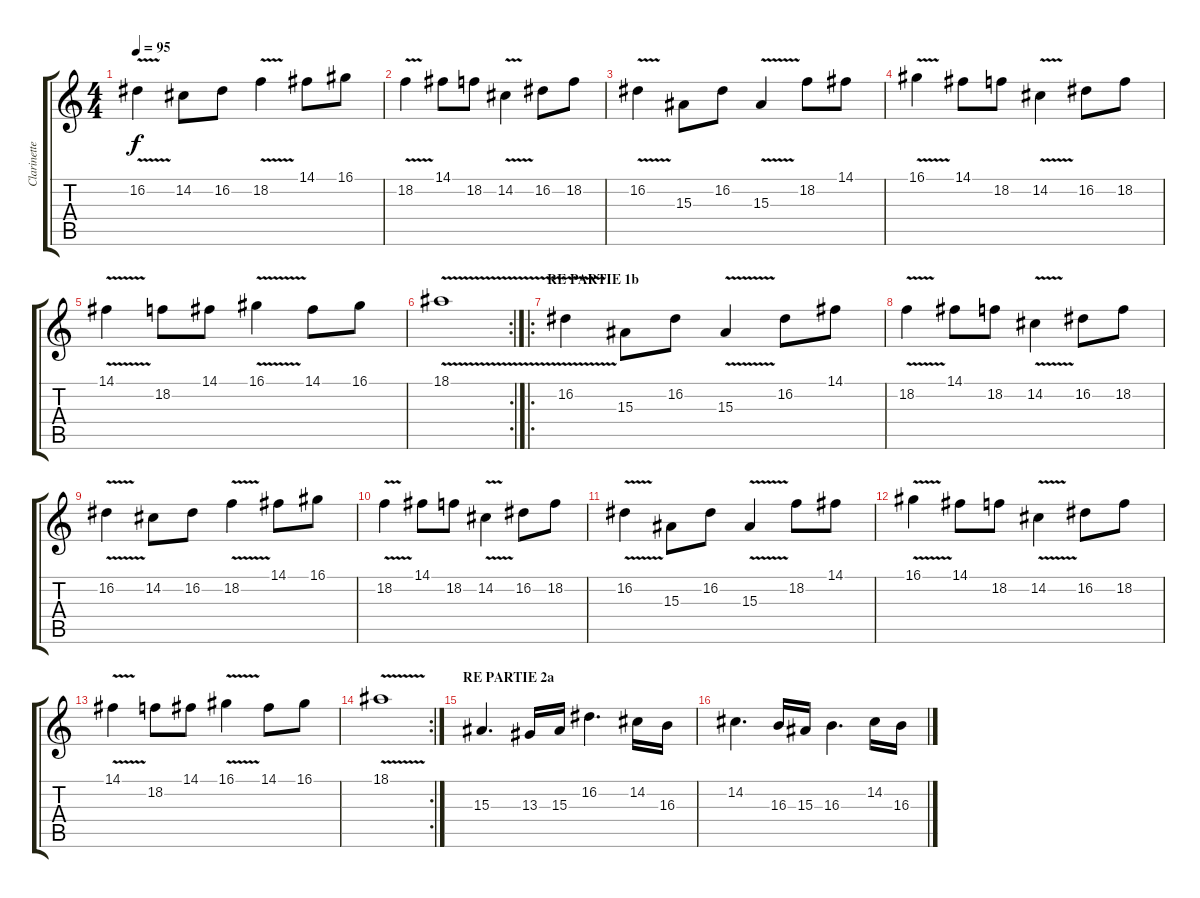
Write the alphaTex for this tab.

\track ("Clarinette" "Clarinette") {instrument clarinet}
\staff {score tabs}
\tuning (E4 B3 G3 D3 A2 E2) {hide}
\ts (4 4)
\tempo 95
\clef g2
\ks c
16.2{v}.4{dy f} 14.2.8 16.2.8 18.2{v}.4 14.1.8 16.1.8 |
18.2{v}.4 14.1.8 18.2.8 14.2{v}.4 16.2.8 18.2.8 |
16.2{v}.4 15.3.8 16.2.8 15.3{v}.4 18.2.8 14.1.8 |
16.1{v}.4 14.1.8 18.2.8 14.2{v}.4 16.2.8 18.2.8 |
14.1{v}.4 18.2.8 14.1.8 16.1{v}.4 14.1.8 16.1.8 |
\rc 2
18.1{v}.1 |
\ro
\section ("" "RE PARTIE 1b")
16.2{v}.4 15.3.8 16.2.8 15.3{v}.4 16.2.8 14.1.8 |
18.2{v}.4 14.1.8 18.2.8 14.2{v}.4 16.2.8 18.2.8 |
16.2{v}.4 14.2.8 16.2.8 18.2{v}.4 14.1.8 16.1.8 |
18.2{v}.4 14.1.8 18.2.8 14.2{v}.4 16.2.8 18.2.8 |
16.2{v}.4 15.3.8 16.2.8 15.3{v}.4 18.2.8 14.1.8 |
16.1{v}.4 14.1.8 18.2.8 14.2{v}.4 16.2.8 18.2.8 |
14.1{v}.4 18.2.8 14.1.8 16.1{v}.4 14.1.8 16.1.8 |
\rc 2
18.1{v}.1 |
\section ("" "RE PARTIE 2a")
15.3.4{d} 13.3.16 15.3.16 16.2.4{d} 14.2.16 16.3.16 |
14.2.4{d} 16.3.16 15.3.16 16.3.4{d} 14.2.16 16.3.16
